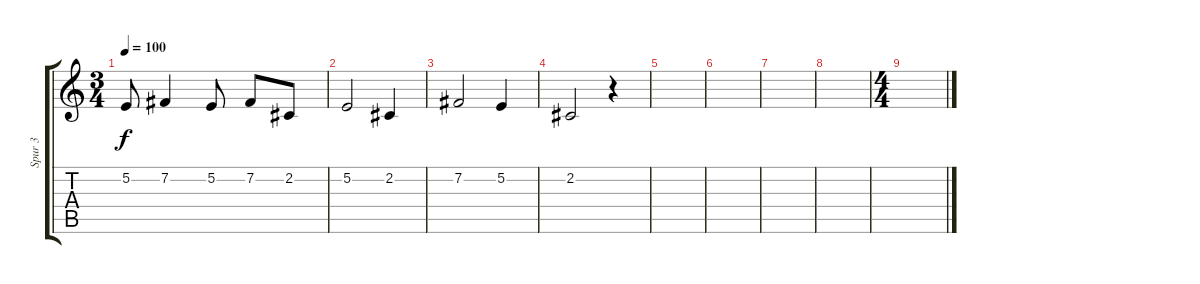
\track ("Spur 3" "Spur 3") {instrument recorder}
\staff {score tabs}
\tuning (E4 B3 G3 D3 A2 E2) {hide}
\ts (3 4)
\tempo 100
\clef g2
\ks c
5.2.8{dy f} 7.2.4 5.2.8 7.2.8 2.2.8 |
5.2.2 2.2.4 |
7.2.2 5.2.4 |
2.2.2 r.4 |
|
|
|
|
\ts (4 4)
